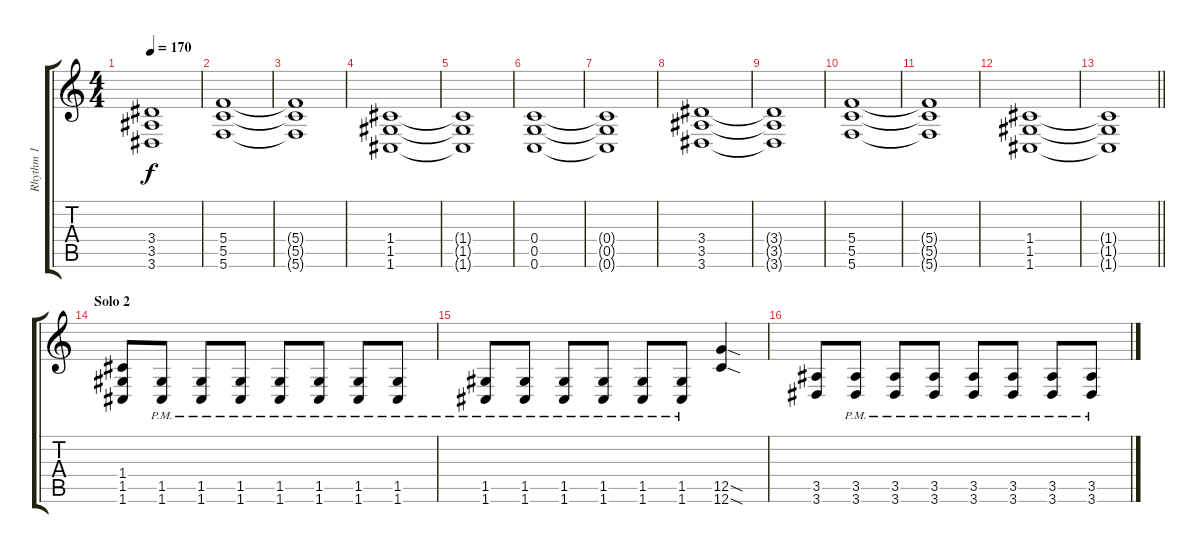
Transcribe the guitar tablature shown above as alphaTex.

\track ("Rhythm 1" "Rhythm 1") {instrument distortionguitar}
\staff {score tabs}
\tuning (D4 A3 F3 C3 G2 C2) {hide}
\ts (4 4)
\tempo 170
\clef g2
\ks c
(3.4{t} 3.5{t} 3.6{t}).1{dy f} |
(5.4 5.5 5.6).1 |
(5.4{t} 5.5{t} 5.6{t}).1 |
(1.4 1.5 1.6).1 |
(1.4{t} 1.5{t} 1.6{t}).1 |
(0.4 0.5 0.6).1 |
(0.4{t} 0.5{t} 0.6{t}).1 |
(3.4 3.5 3.6).1 |
(3.4{t} 3.5{t} 3.6{t}).1 |
(5.4 5.5 5.6).1 |
(5.4{t} 5.5{t} 5.6{t}).1 |
(1.4 1.5 1.6).1 |
\barLineRight lightlight
(1.4{t} 1.5{t} 1.6{t}).1 |
\section ("" "Solo 2")
(1.4 1.5 1.6).8 (1.5{pm} 1.6{pm}).8 (1.5{pm} 1.6{pm}).8 (1.5{pm} 1.6{pm}).8 (1.5{pm} 1.6{pm}).8 (1.5{pm} 1.6{pm}).8 (1.5{pm} 1.6{pm}).8 (1.5{pm} 1.6{pm}).8 |
(1.5{pm} 1.6{pm}).8 (1.5{pm} 1.6{pm}).8 (1.5{pm} 1.6{pm}).8 (1.5{pm} 1.6{pm}).8 (1.5{pm} 1.6{pm}).8 (1.5{pm} 1.6{pm}).8 (12.5{sod} 12.6{sod}).4 |
(3.5 3.6).8 (3.5{pm} 3.6{pm}).8 (3.5{pm} 3.6{pm}).8 (3.5{pm} 3.6{pm}).8 (3.5{pm} 3.6{pm}).8 (3.5{pm} 3.6{pm}).8 (3.5{pm} 3.6{pm}).8 (3.5{pm} 3.6{pm}).8
